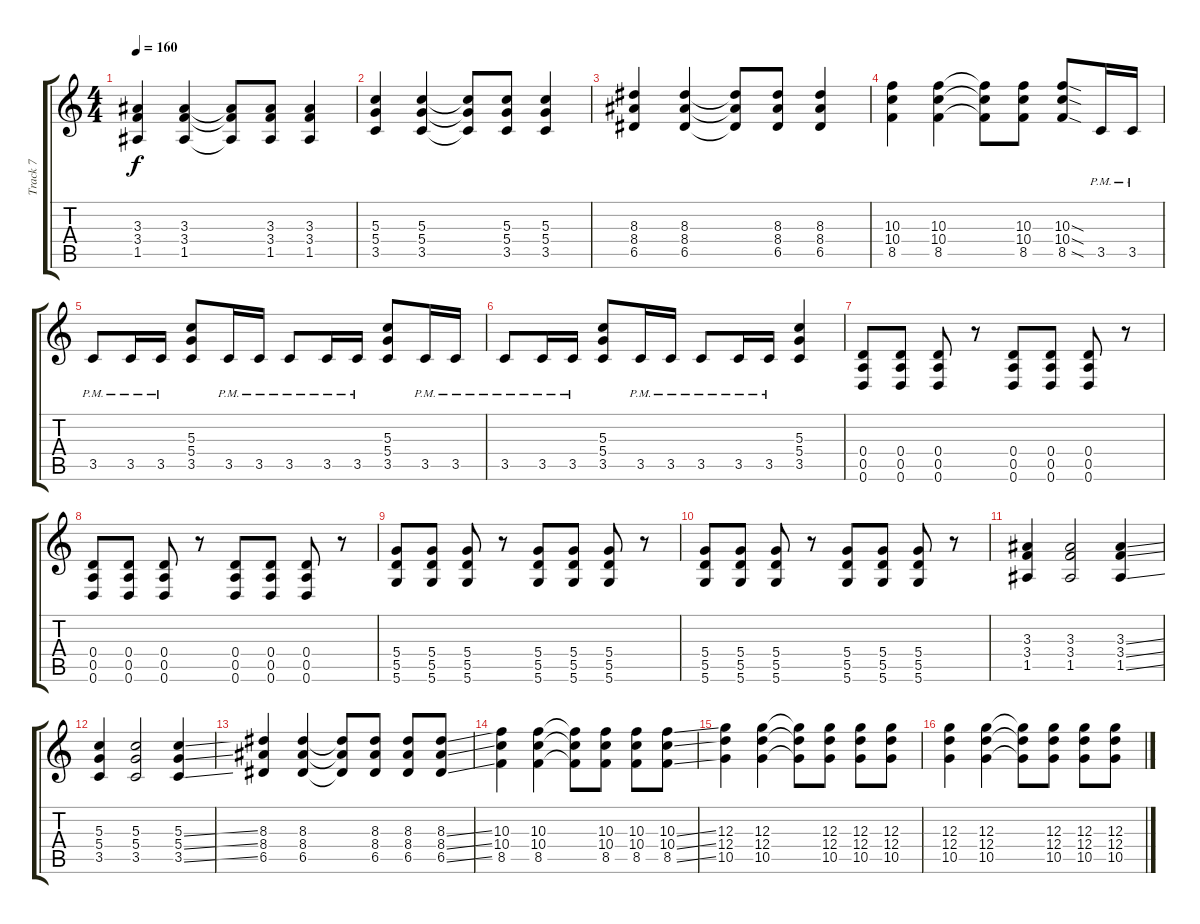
\track ("Track 7" "Track 7") {instrument distortionguitar}
\staff {score tabs}
\tuning (E4 B3 G3 D3 A2 D2) {hide}
\ts (4 4)
\tempo 160
\clef g2
\ks c
(3.3 3.4 1.5).4{dy f} (3.3 3.4 1.5).4 (3.3{t} 3.4{t} 1.5{t}).8 (3.3 3.4 1.5).8 (3.3 3.4 1.5).4 |
(5.3 5.4 3.5).4 (5.3 5.4 3.5).4 (5.3{t} 5.4{t} 3.5{t}).8 (5.3 5.4 3.5).8 (5.3 5.4 3.5).4 |
(8.3 8.4 6.5).4 (8.3 8.4 6.5).4 (8.3{t} 8.4{t} 6.5{t}).8 (8.3 8.4 6.5).8 (8.3 8.4 6.5).4 |
(10.3 10.4 8.5).4 (10.3 10.4 8.5).4 (10.3{t} 10.4{t} 8.5{t}).8 (10.3 10.4 8.5).8 (10.3{sod} 10.4{sod} 8.5{sod}).8 3.5{pm}.16 3.5{pm}.16 |
3.5{pm}.8 3.5{pm}.16 3.5{pm}.16 (5.3 5.4 3.5).8 3.5{pm}.16 3.5{pm}.16 3.5{pm}.8 3.5{pm}.16 3.5{pm}.16 (5.3 5.4 3.5).8 3.5{pm}.16 3.5{pm}.16 |
3.5{pm}.8 3.5{pm}.16 3.5{pm}.16 (5.3 5.4 3.5).8 3.5{pm}.16 3.5{pm}.16 3.5{pm}.8 3.5{pm}.16 3.5{pm}.16 (5.3 5.4 3.5).4 |
(0.4 0.5 0.6).8 (0.4 0.5 0.6).8 (0.4 0.5 0.6).8 r.8 (0.4 0.5 0.6).8 (0.4 0.5 0.6).8 (0.4 0.5 0.6).8 r.8 |
(0.4 0.5 0.6).8 (0.4 0.5 0.6).8 (0.4 0.5 0.6).8 r.8 (0.4 0.5 0.6).8 (0.4 0.5 0.6).8 (0.4 0.5 0.6).8 r.8 |
(5.4 5.5 5.6).8 (5.4 5.5 5.6).8 (5.4 5.5 5.6).8 r.8 (5.4 5.5 5.6).8 (5.4 5.5 5.6).8 (5.4 5.5 5.6).8 r.8 |
(5.4 5.5 5.6).8 (5.4 5.5 5.6).8 (5.4 5.5 5.6).8 r.8 (5.4 5.5 5.6).8 (5.4 5.5 5.6).8 (5.4 5.5 5.6).8 r.8 |
(3.3 3.4 1.5).4 (3.3 3.4 1.5).2 (3.3{ss} 3.4{ss} 1.5{ss}).4 |
(5.3 5.4 3.5).4 (5.3 5.4 3.5).2 (5.3{ss} 5.4{ss} 3.5{ss}).4 |
(8.3 8.4 6.5).4 (8.3 8.4 6.5).4 (8.3{t} 8.4{t} 6.5{t}).8 (8.3 8.4 6.5).8 (8.3 8.4 6.5).8 (8.3{ss} 8.4{ss} 6.5{ss}).8 |
(10.3 10.4 8.5).4 (10.3 10.4 8.5).4 (10.3{t} 10.4{t} 8.5{t}).8 (10.3 10.4 8.5).8 (10.3 10.4 8.5).8 (10.3{ss} 10.4{ss} 8.5{ss}).8 |
(12.3 12.4 10.5).4 (12.3 12.4 10.5).4 (12.3{t} 12.4{t} 10.5{t}).8 (12.3 12.4 10.5).8 (12.3 12.4 10.5).8 (12.3 12.4 10.5).8 |
(12.3 12.4 10.5).4 (12.3 12.4 10.5).4 (12.3{t} 12.4{t} 10.5{t}).8 (12.3 12.4 10.5).8 (12.3 12.4 10.5).8 (12.3 12.4 10.5).8
